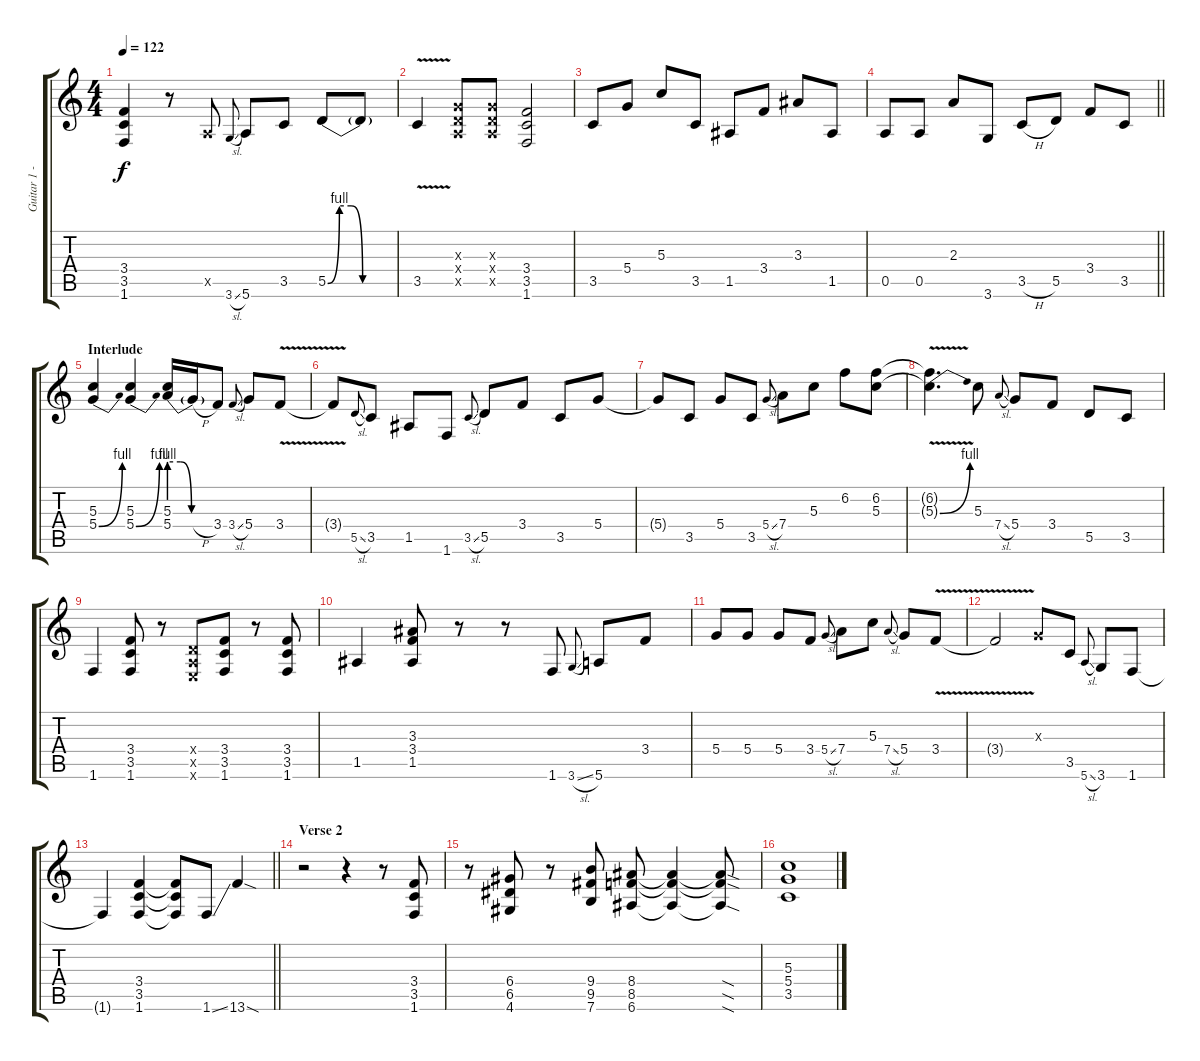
\track ("Guitar 1 - Brad Paisley" "Guitar 1 -") {instrument distortionguitar}
\staff {score tabs}
\tuning (E4 B3 G3 D3 A2 E2) {hide}
\ts (4 4)
\tempo 122
\clef g2
\ks c
(3.4 3.5 1.6).4{dy f} r.8 0.5{x}.8 3.6{sl}.8{gr onbeat} 5.6.8 3.5.8 5.5{be (custom 0 0 10 4 20 4 30 0 60 0)}.8 5.5{t}.8 |
3.5{v}.4 (0.3{x} 0.4{x} 0.5{x}).8 (0.3{x} 0.4{x} 0.5{x}).8 (3.4 3.5 1.6).2 |
3.5.8 5.4.8 5.3.8 3.5.8 1.5.8 3.4.8 3.3.8 1.5.8 |
\barLineRight lightlight
0.5.8 0.5.8 2.3.8 3.6.8 3.5{h}.8{volume 12} 5.5.8 3.4.8 3.5.8 |
\section ("" "Interlude")
(5.3 5.4{be (bend 0 0 60 4)}).4 (5.3 5.4{be (bend 0 0 60 4)}).4 (5.3 5.4{be (custom 0 4 15 4 30 0 60 0)}).16 5.4{h t}.16 3.4.8 3.4{sl}.8{gr onbeat} 5.4.8 3.4{v}.8 |
3.4{t}.8 5.5{sl}.8{gr onbeat} 3.5.8 1.5.8 1.6.8 3.5{sl}.8{gr onbeat} 5.5.8 3.4.8 3.5.8 5.4.8 |
5.4{t}.8 3.5.8 5.4.8 3.5.8 5.4{sl}.8{gr onbeat} 7.4.8 5.3.8 6.2.8 (6.2 5.3).8 |
(6.2{t} 5.3{be (bend 0 0 60 4) v t}).4{d} 5.3.8 7.4{sl}.8{gr onbeat} 5.4.8 3.4.8 5.5.8 3.5.8 |
1.6.4{volume 9} (3.4 3.5 1.6).8 r.8 (0.4{x} 0.5{x} 0.6{x}).8 (3.4 3.5 1.6).8 r.8 (3.4 3.5 1.6).8 |
1.5.4 (3.3 3.4 1.5).8 r.8 r.8 1.6.8 3.6{sl}.8{gr onbeat} 5.6.8 3.4.8 |
5.4.8 5.4.8 5.4.8 3.4.8 5.4{sl}.8{gr onbeat} 7.4.8 5.3.8 7.4{sl}.8{gr onbeat} 5.4.8 3.4{v}.8 |
3.4{t}.2 0.3{x}.8 3.5.8 5.6{sl}.8{gr onbeat} 3.6.8 1.6.8 |
\barLineRight lightlight
1.6{t}.4 (3.4 3.5 1.6).4 (3.4{t} 3.5{t} 1.6{t}).8 1.6{ss}.8 13.6{sod}.4 |
\section ("" "Verse 2")
r.2{volume 11} r.4 r.8 (3.4 3.5 1.6).8 |
r.8 (6.4 6.5 4.6).8 r.8 (9.4 9.5 7.6).8 (8.4 8.5 6.6).8 (8.4{t} 8.5{t} 6.6{t}).4 (8.4{sod t} 8.5{sod t} 6.6{sod t}).8 |
(5.3 5.4 3.5).1
